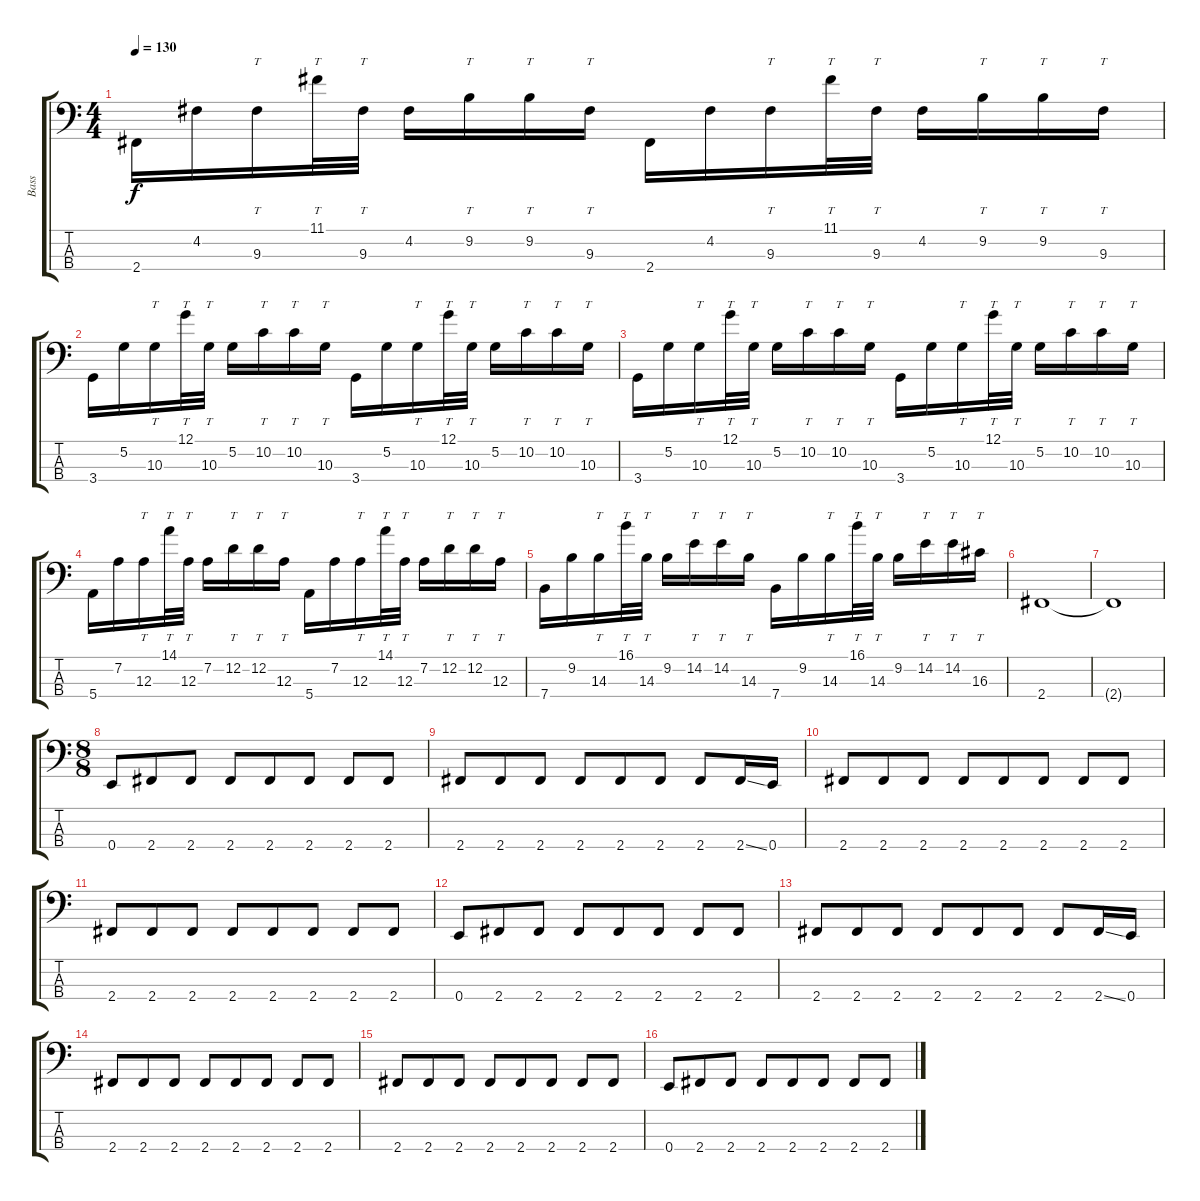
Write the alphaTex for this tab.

\track ("Bass" "Bass") {instrument electricbassfinger}
\staff {score tabs}
\tuning (G2 D2 A1 E1) {hide}
\ts (4 4)
\tempo 130
\clef f4
\ks c
2.4.16{dy f} 4.2.16 9.3.16{tt} 11.1.32{tt} 9.3.32{tt} 4.2.16 9.2.16{tt} 9.2.16{tt} 9.3.16{tt} 2.4.16 4.2.16 9.3.16{tt} 11.1.32{tt} 9.3.32{tt} 4.2.16 9.2.16{tt} 9.2.16{tt} 9.3.16{tt} |
3.4.16 5.2.16 10.3.16{tt} 12.1.32{tt} 10.3.32{tt} 5.2.16 10.2.16{tt} 10.2.16{tt} 10.3.16{tt} 3.4.16 5.2.16 10.3.16{tt} 12.1.32{tt} 10.3.32{tt} 5.2.16 10.2.16{tt} 10.2.16{tt} 10.3.16{tt} |
3.4.16 5.2.16 10.3.16{tt} 12.1.32{tt} 10.3.32{tt} 5.2.16 10.2.16{tt} 10.2.16{tt} 10.3.16{tt} 3.4.16 5.2.16 10.3.16{tt} 12.1.32{tt} 10.3.32{tt} 5.2.16 10.2.16{tt} 10.2.16{tt} 10.3.16{tt} |
5.4.16 7.2.16 12.3.16{tt} 14.1.32{tt} 12.3.32{tt} 7.2.16 12.2.16{tt} 12.2.16{tt} 12.3.16{tt} 5.4.16 7.2.16 12.3.16{tt} 14.1.32{tt} 12.3.32{tt} 7.2.16 12.2.16{tt} 12.2.16{tt} 12.3.16{tt} |
7.4.16 9.2.16 14.3.16{tt} 16.1.32{tt} 14.3.32{tt} 9.2.16 14.2.16{tt} 14.2.16{tt} 14.3.16{tt} 7.4.16 9.2.16 14.3.16{tt} 16.1.32{tt} 14.3.32{tt} 9.2.16 14.2.16{tt} 14.2.16{tt} 16.3.16{tt} |
2.4.1 |
2.4{t}.1 |
\ts (8 8)
0.4.8 2.4.8 2.4.8 2.4.8 2.4.8 2.4.8 2.4.8 2.4.8 |
2.4.8 2.4.8 2.4.8 2.4.8 2.4.8 2.4.8 2.4.8 2.4{ss}.16 0.4.16 |
2.4.8 2.4.8 2.4.8 2.4.8 2.4.8 2.4.8 2.4.8 2.4.8 |
2.4.8 2.4.8 2.4.8 2.4.8 2.4.8 2.4.8 2.4.8 2.4.8 |
0.4.8 2.4.8 2.4.8 2.4.8 2.4.8 2.4.8 2.4.8 2.4.8 |
2.4.8 2.4.8 2.4.8 2.4.8 2.4.8 2.4.8 2.4.8 2.4{ss}.16 0.4.16 |
2.4.8 2.4.8 2.4.8 2.4.8 2.4.8 2.4.8 2.4.8 2.4.8 |
2.4.8 2.4.8 2.4.8 2.4.8 2.4.8 2.4.8 2.4.8 2.4.8 |
0.4.8 2.4.8 2.4.8 2.4.8 2.4.8 2.4.8 2.4.8 2.4.8
